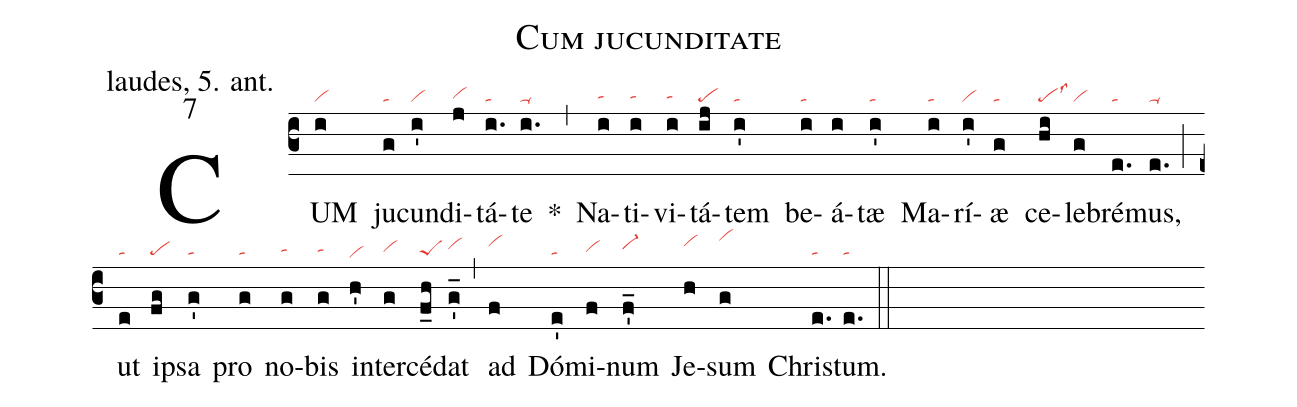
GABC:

name: Cum jucunditate;
office-part: laudes, 5. ant.;
mode: 7;
nabc-lines: 1;
%%
(c3)
CUM(i|vi) ju(g|ta)cun(i'|vi)di(j|vihg)tá(i.|ta)te(i.|ta-) *(,)
Na(i|tahg)ti(i|tahg)vi(i|tahg)tá(ij|pe)tem(i'|ta) be(i|ta)á(i)tæ(i'|ta) Ma(i|ta)rí(i'|vi)æ(g|ta) ce(hi|pelss3)le(g|vi)bré(e.|ta)mus,(e.|ta-) (;)
ut(e|ta) ip(fg|pe)sa(g'|ta) pro(g|ta) no(g|tahg)bis(g|tahg) in(h'|vihe)ter(g|vihg)cé(f_h|peS)dat(g_'|vihh) (,)
ad(f|vihi) Dó(e'|ta)mi(f|vihg)num(f_'|vi-hh) Je(h|vihi)sum(g|vihk) Chris(e.|ta)tum.(e.|ta) (::)
